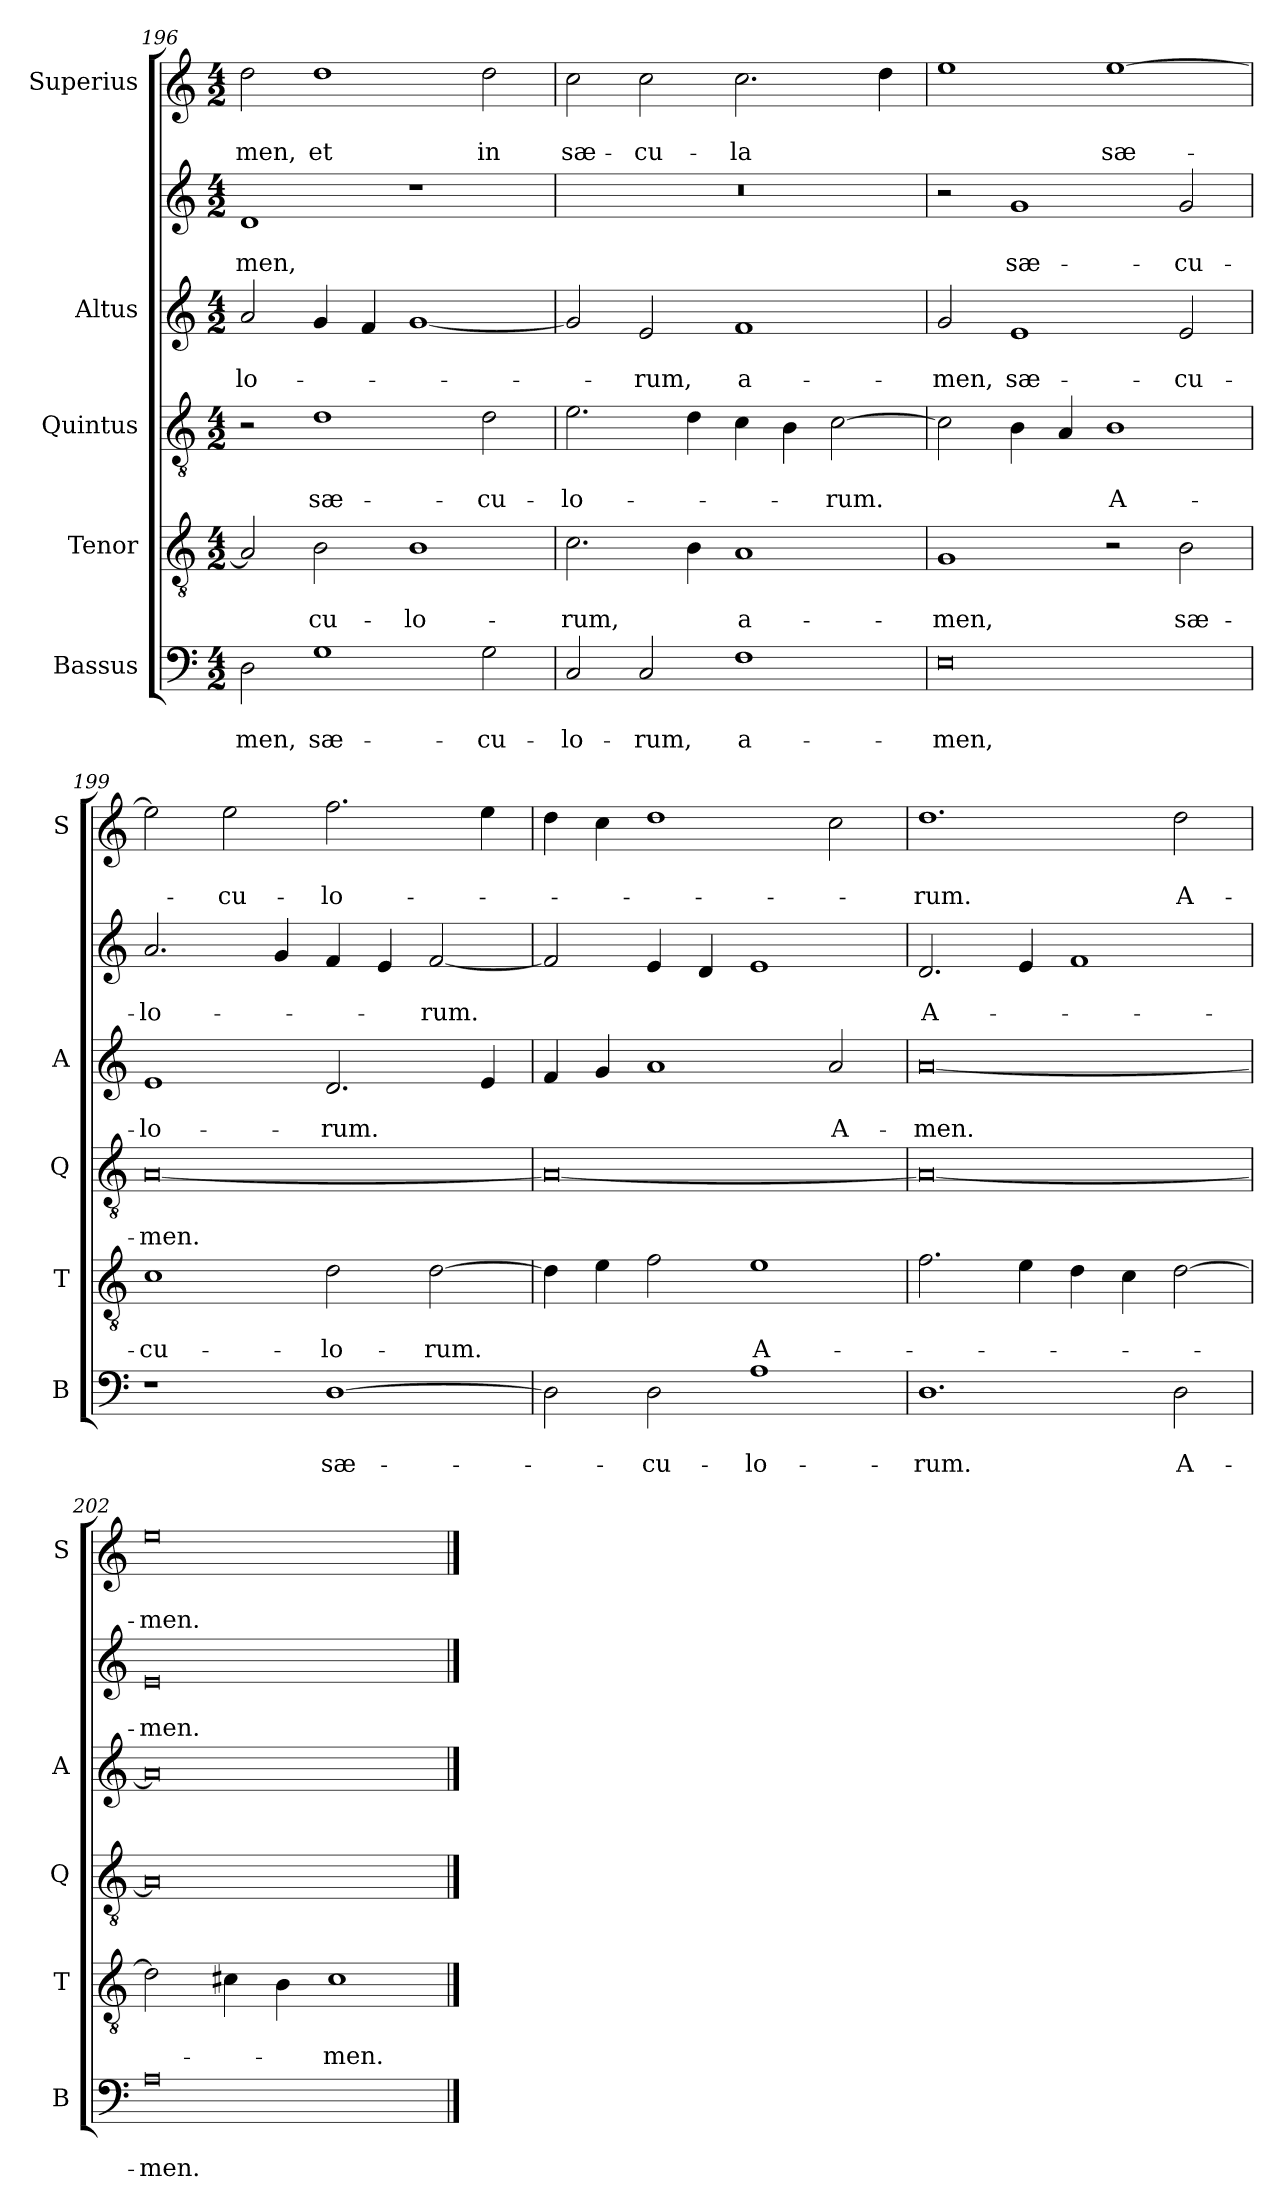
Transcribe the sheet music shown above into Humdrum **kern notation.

**kern	**text	**text	**kern	**text	**text	**kern	**text	**text	**kern	**text	**text	**kern	**text	**text	**kern	**text	**text
*part6	*part6	*part6	*part5	*part5	*part5	*part4	*part4	*part4	*part3	*part3	*part3	*part2	*part2	*part2	*part1	*part1	*part1
*staff6	*staff6	*staff6	*staff5	*staff5	*staff5	*staff4	*staff4	*staff4	*staff3	*staff3	*staff3	*staff2	*staff2	*staff2	*staff1	*staff1	*staff1
*I"Bassus	*	*	*I"Tenor	*	*	*I"Quintus	*	*	*I"Altus	*	*	*	*	*	*I"Superius	*	*
*I'B	*	*	*I'T	*	*	*I'Q	*	*	*I'A	*	*	*	*	*	*I'S	*	*
*clefF4	*	*	*clefGv2	*	*	*clefGv2	*	*	*clefG2	*	*	*clefG2	*	*	*clefG2	*	*
*k[]	*	*	*k[]	*	*	*k[]	*	*	*k[]	*	*	*k[]	*	*	*k[]	*	*
*C:	*	*	*C:	*	*	*C:	*	*	*C:	*	*	*C:	*	*	*C:	*	*
*M4/2	*	*	*M4/2	*	*	*M4/2	*	*	*M4/2	*	*	*M4/2	*	*	*M4/2	*	*
=196	=196	=196	=196	=196	=196	=196	=196	=196	=196	=196	=196	=196	=196	=196	=196	=196	=196
!	!	!LO:LY:b	!	!	!	!	!	!	!	!	!LO:LY:b	!	!	!LO:LY:b	!	!	!LO:LY:b
2D\	.	-men,	2A/]	.	.	2r	.	.	2a/	.	-lo-	1d	.	-men,	2dd\	.	-men,
!	!	!LO:LY:b	!	!	!LO:LY:b	!	!	!LO:LY:b	!	!	!	!	!	!	!	!	!LO:LY:b
1G	.	sæ-	2B\	.	-cu-	1d	.	sæ-	4g/	.	.	.	.	.	1dd	.	et
.	.	.	.	.	.	.	.	.	4f/	.	.	.	.	.	.	.	.
!	!	!	!	!	!LO:LY:b	!	!	!	!	!	!	!	!	!	!	!	!
.	.	.	1B	.	-lo-	.	.	.	[1g	.	.	1r	.	.	.	.	.
!	!	!LO:LY:b	!	!	!	!	!	!LO:LY:b	!	!	!	!	!	!	!	!	!LO:LY:b
2G\	.	-cu-	.	.	.	2d\	.	-cu-	.	.	.	.	.	.	2dd\	.	in
=197	=197	=197	=197	=197	=197	=197	=197	=197	=197	=197	=197	=197	=197	=197	=197	=197	=197
!	!	!LO:LY:b	!	!	!LO:LY:b	!	!	!LO:LY:b	!	!	!	!	!	!	!	!	!LO:LY:b
2C/	.	-lo-	2.c\	.	-rum,	2.e\	.	-lo-	2g/]	.	.	0r	.	.	2cc\	.	sæ-
!	!	!LO:LY:b	!	!	!	!	!	!	!	!	!LO:LY:b	!	!	!	!	!	!LO:LY:b
2C/	.	-rum,	.	.	.	.	.	.	2e/	.	-rum,	.	.	.	2cc\	.	-cu-
.	.	.	4B\	.	.	4d\	.	.	.	.	.	.	.	.	.	.	.
!	!	!LO:LY:b	!	!	!LO:LY:b	!	!	!	!	!	!LO:LY:b	!	!	!	!	!	!LO:LY:b
1F	.	a-	1A	.	a-	4c\	.	.	1f	.	a-	.	.	.	2.cc\	.	-la
.	.	.	.	.	.	4B\	.	.	.	.	.	.	.	.	.	.	.
!	!	!	!	!	!	!	!	!LO:LY:b	!	!	!	!	!	!	!	!	!
.	.	.	.	.	.	[2c\	.	-rum.	.	.	.	.	.	.	.	.	.
.	.	.	.	.	.	.	.	.	.	.	.	.	.	.	4dd\	.	.
!!LO:PB:g=z
=198	=198	=198	=198	=198	=198	=198	=198	=198	=198	=198	=198	=198	=198	=198	=198	=198	=198
!	!	!LO:LY:b	!	!	!LO:LY:b	!	!	!	!	!	!LO:LY:b	!	!	!	!	!	!
0E	.	-men,	1G	.	-men,	2c\]	.	.	2g/	.	-men,	2r	.	.	1ee	.	.
!	!	!	!	!	!	!	!	!	!	!	!LO:LY:b	!	!	!LO:LY:b	!	!	!
.	.	.	.	.	.	4B\	.	.	1e	.	sæ-	1g	.	sæ-	.	.	.
.	.	.	.	.	.	4A/	.	.	.	.	.	.	.	.	.	.	.
!	!	!	!	!	!	!	!	!LO:LY:b	!	!	!	!	!	!	!	!	!LO:LY:b
.	.	.	2r	.	.	1B	.	A-	.	.	.	.	.	.	[1ee	.	sæ-
!	!	!	!	!	!LO:LY:b	!	!	!	!	!	!LO:LY:b	!	!	!LO:LY:b	!	!	!
.	.	.	2B\	.	sæ-	.	.	.	2e/	.	-cu-	2g/	.	-cu-	.	.	.
=199	=199	=199	=199	=199	=199	=199	=199	=199	=199	=199	=199	=199	=199	=199	=199	=199	=199
!	!	!	!	!	!LO:LY:b	!	!	!LO:LY:b	!	!	!LO:LY:b	!	!	!LO:LY:b	!	!	!
1r	.	.	1c	.	-cu-	[0A	.	-men.	1e	.	-lo-	2.a/	.	-lo-	2ee\]	.	.
!	!	!	!	!	!	!	!	!	!	!	!	!	!	!	!	!	!LO:LY:b
.	.	.	.	.	.	.	.	.	.	.	.	.	.	.	2ee\	.	-cu-
.	.	.	.	.	.	.	.	.	.	.	.	4g/	.	.	.	.	.
!	!	!LO:LY:b	!	!	!LO:LY:b	!	!	!	!	!	!LO:LY:b	!	!	!	!	!	!LO:LY:b
[1D	.	sæ-	2d\	.	-lo-	.	.	.	2.d/	.	-rum.	4f/	.	.	2.ff\	.	-lo-
.	.	.	.	.	.	.	.	.	.	.	.	4e/	.	.	.	.	.
!	!	!	!	!	!LO:LY:b	!	!	!	!	!	!	!	!	!LO:LY:b	!	!	!
.	.	.	[2d\	.	-rum.	.	.	.	.	.	.	[2f/	.	-rum.	.	.	.
.	.	.	.	.	.	.	.	.	4e/	.	.	.	.	.	4ee\	.	.
=200	=200	=200	=200	=200	=200	=200	=200	=200	=200	=200	=200	=200	=200	=200	=200	=200	=200
2D\]	.	.	4d\]	.	.	0A_	.	.	4f/	.	.	2f/]	.	.	4dd\	.	.
.	.	.	4e\	.	.	.	.	.	4g/	.	.	.	.	.	4cc\	.	.
!	!	!LO:LY:b	!	!	!	!	!	!	!	!	!	!	!	!	!	!	!
2D\	.	-cu-	2f\	.	.	.	.	.	1a	.	.	4e/	.	.	1dd	.	.
.	.	.	.	.	.	.	.	.	.	.	.	4d/	.	.	.	.	.
!	!	!LO:LY:b	!	!	!LO:LY:b	!	!	!	!	!	!	!	!	!	!	!	!
1A	.	-lo-	1e	.	A-	.	.	.	.	.	.	1e	.	.	.	.	.
!	!	!	!	!	!	!	!	!	!	!	!LO:LY:b	!	!	!	!	!	!
.	.	.	.	.	.	.	.	.	2a/	.	A-	.	.	.	2cc\	.	.
=201	=201	=201	=201	=201	=201	=201	=201	=201	=201	=201	=201	=201	=201	=201	=201	=201	=201
!	!	!LO:LY:b	!	!	!	!	!	!	!	!	!LO:LY:b	!	!	!LO:LY:b	!	!	!LO:LY:b
1.D	.	-rum.	2.f\	.	.	0A_	.	.	[0a	.	-men.	2.d/	.	A-	1.dd	.	-rum.
.	.	.	4e\	.	.	.	.	.	.	.	.	4e/	.	.	.	.	.
.	.	.	4d\	.	.	.	.	.	.	.	.	1f	.	.	.	.	.
.	.	.	4c\	.	.	.	.	.	.	.	.	.	.	.	.	.	.
!	!	!LO:LY:b	!	!	!	!	!	!	!	!	!	!	!	!	!	!	!LO:LY:b
2D\	.	A-	[2d\	.	.	.	.	.	.	.	.	.	.	.	2dd\	.	A-
=202	=202	=202	=202	=202	=202	=202	=202	=202	=202	=202	=202	=202	=202	=202	=202	=202	=202
!	!	!LO:LY:b	!	!	!	!	!	!	!	!	!	!	!	!LO:LY:b	!	!	!LO:LY:b
0A	.	-men.	2d\]	.	.	0A]	.	.	0a]	.	.	0e	.	-men.	0ee	.	-men.
.	.	.	4c#X\	.	.	.	.	.	.	.	.	.	.	.	.	.	.
.	.	.	4B\	.	.	.	.	.	.	.	.	.	.	.	.	.	.
!	!	!	!	!	!LO:LY:b	!	!	!	!	!	!	!	!	!	!	!	!
.	.	.	1c#	.	-men.	.	.	.	.	.	.	.	.	.	.	.	.
==	==	==	==	==	==	==	==	==	==	==	==	==	==	==	==	==	==
*-	*-	*-	*-	*-	*-	*-	*-	*-	*-	*-	*-	*-	*-	*-	*-	*-	*-
